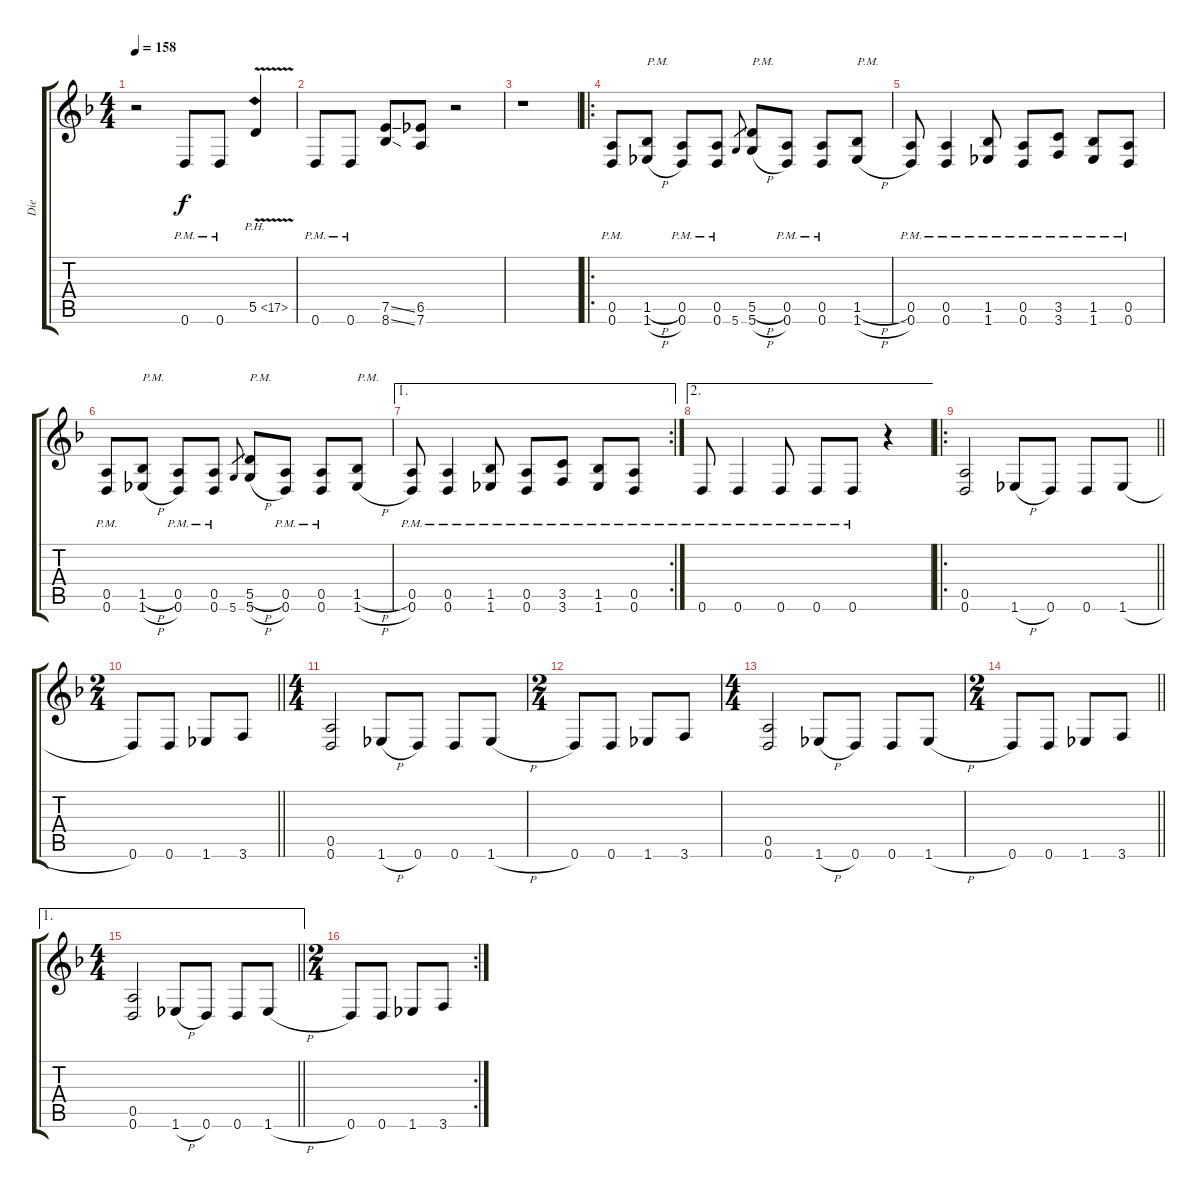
\track ("Die" "Die") {instrument overdrivenguitar}
\staff {score tabs}
\tuning (E4 B3 G3 D3 A2 D2) {hide}
\ts (4 4)
\tempo 158
\clef g2
\ks f
r.2{dy f} 0.6{pm}.8 0.6{pm}.8 5.5{ph 12 v}.4 |
0.6{pm}.8 0.6{pm}.8 (7.5{ss} 8.6{ss}).8 (6.5 7.6).8 r.2 |
r.1 |
\ro
(0.5{pm} 0.6).8 (1.5{h} 1.6{h}).8{txt "P.M."} (0.5{pm} 0.6).8 (0.5{pm} 0.6{pm}).8 5.6.8{gr} (5.5{h} 5.6{h}).8{txt "P.M."} (0.5{pm} 0.6{pm}).8 (0.5{pm} 0.6{pm}).8 (1.5{h} 1.6{h}).8{txt "P.M."} |
(0.5{pm} 0.6{pm}).8 (0.5{pm} 0.6{pm}).4 (1.5{pm} 1.6{pm}).8 (0.5{pm} 0.6{pm}).8 (3.5{pm} 3.6{pm}).8 (1.5{pm} 1.6{pm}).8 (0.5{pm} 0.6{pm}).8 |
(0.5{pm} 0.6).8 (1.5{h} 1.6{h}).8{txt "P.M."} (0.5{pm} 0.6).8 (0.5{pm} 0.6{pm}).8 5.6.8{gr} (5.5{h} 5.6{h}).8{txt "P.M."} (0.5{pm} 0.6{pm}).8 (0.5{pm} 0.6{pm}).8 (1.5{h} 1.6{h}).8{txt "P.M."} |
\ae 1
\rc 2
(0.5{pm} 0.6{pm}).8 (0.5{pm} 0.6{pm}).4 (1.5{pm} 1.6{pm}).8 (0.5{pm} 0.6{pm}).8 (3.5{pm} 3.6{pm}).8 (1.5{pm} 1.6{pm}).8 (0.5{pm} 0.6{pm}).8 |
\ae 2
0.6{pm}.8 0.6{pm}.4 0.6{pm}.8 0.6{pm}.8 0.6{pm}.8 r.4 |
\ro
\barLineRight lightlight
(0.5 0.6).2 1.6{h}.8 0.6.8 0.6.8 1.6{h}.8 |
\ts (2 4)
\barLineRight lightlight
0.6.8 0.6.8 1.6.8 3.6.8 |
\ts (4 4)
(0.5 0.6).2 1.6{h}.8 0.6.8 0.6.8 1.6{h}.8 |
\ts (2 4)
0.6.8 0.6.8 1.6.8 3.6.8 |
\ts (4 4)
(0.5 0.6).2 1.6{h}.8 0.6.8 0.6.8 1.6{h}.8 |
\ts (2 4)
\barLineRight lightlight
0.6.8 0.6.8 1.6.8 3.6.8 |
\ae 1
\ts (4 4)
\barLineRight lightlight
(0.5 0.6).2 1.6{h}.8 0.6.8 0.6.8 1.6{h}.8 |
\rc 2
\ts (2 4)
0.6.8 0.6.8 1.6.8 3.6.8
